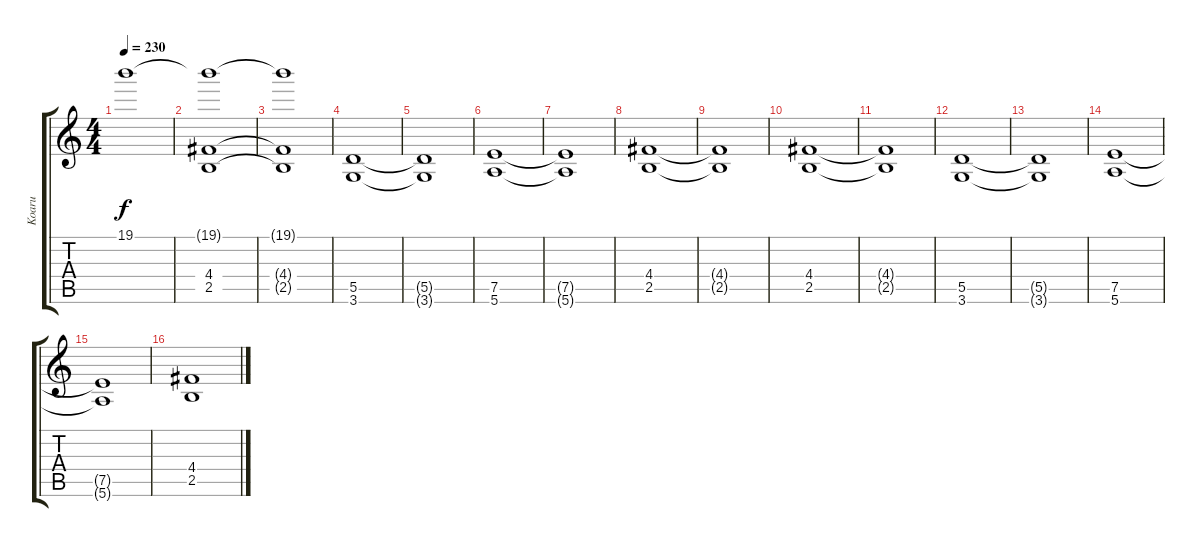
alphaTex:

\track ("Koaru" "Koaru") {instrument distortionguitar}
\staff {score tabs}
\tuning (E4 B3 G3 D3 A2 E2) {hide}
\ts (4 4)
\tempo 230
\clef g2
\ks c
19.1{t}.1{dy f} |
(19.1{t} 4.4 2.5).1 |
(19.1{t} 4.4{t} 2.5{t}).1 |
(5.5 3.6).1 |
(5.5{t} 3.6{t}).1 |
(7.5 5.6).1 |
(7.5{t} 5.6{t}).1 |
(4.4 2.5).1 |
(4.4{t} 2.5{t}).1 |
(4.4 2.5).1 |
(4.4{t} 2.5{t}).1 |
(5.5 3.6).1 |
(5.5{t} 3.6{t}).1 |
(7.5 5.6).1 |
(7.5{t} 5.6{t}).1 |
(4.4 2.5).1
